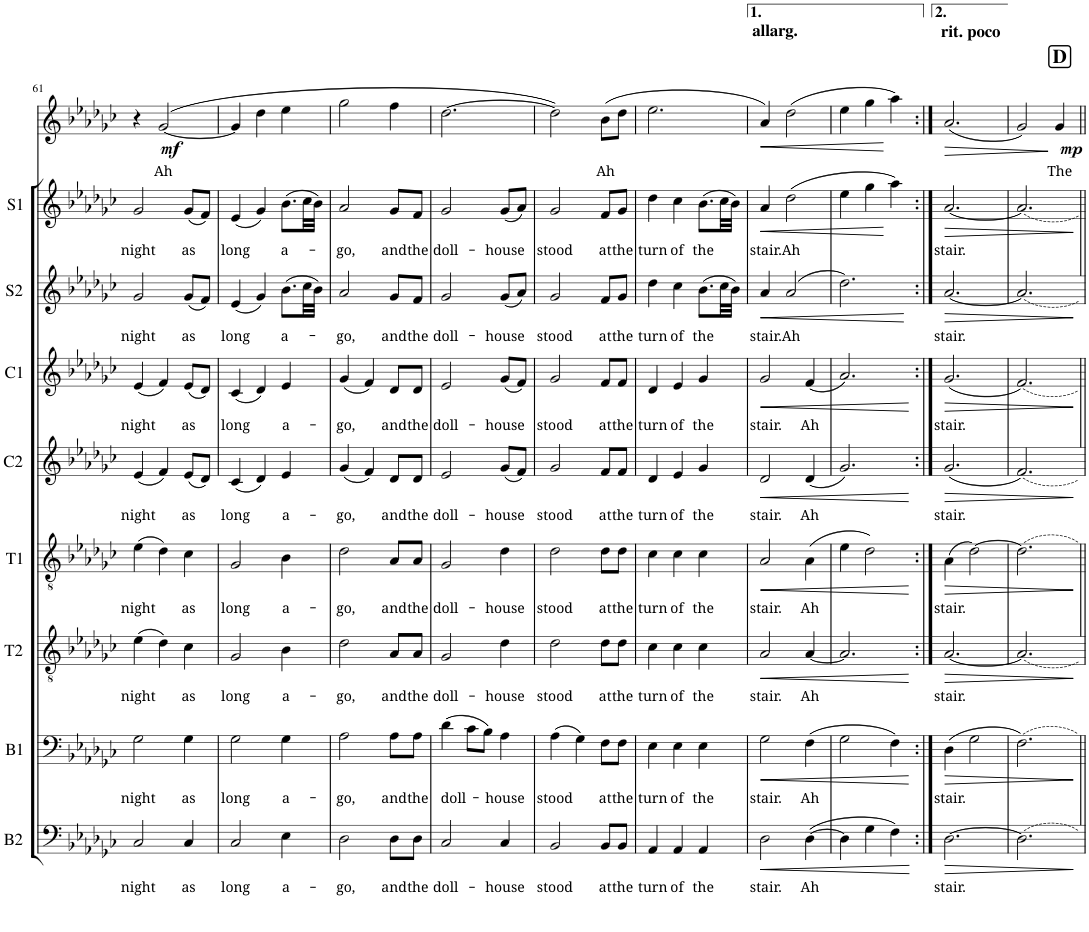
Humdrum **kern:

**kern	**text	**dynam	**kern	**text	**dynam	**kern	**text	**dynam	**kern	**text	**dynam	**kern	**text	**dynam	**kern	**text	**dynam	**kern	**text	**dynam	**kern	**text	**dynam	**kern	**text	**dynam
*part9	*part9	*part9	*part8	*part8	*part8	*part7	*part7	*part7	*part6	*part6	*part6	*part5	*part5	*part5	*part4	*part4	*part4	*part3	*part3	*part3	*part2	*part2	*part2	*part1	*part1	*part1
*staff9	*staff9	*staff9	*staff8	*staff8	*staff8	*staff7	*staff7	*staff7	*staff6	*staff6	*staff6	*staff5	*staff5	*staff5	*staff4	*staff4	*staff4	*staff3	*staff3	*staff3	*staff2	*staff2	*staff2	*staff1	*staff1	*staff1
*I"B2	*	*	*I"B1	*	*	*I"T2	*	*	*I"T1	*	*	*I"C2	*	*	*I"C1	*	*	*I"S2	*	*	*I"S1	*	*	*I"Solo	*	*
*I'B2	*	*	*I'B1	*	*	*I'T2	*	*	*I'T1	*	*	*I'C2	*	*	*I'C1	*	*	*I'S2	*	*	*I'S1	*	*	*	*	*
!!LO:PB:g=z
*clefF4	*	*	*clefF4	*	*	*clefGv2	*	*	*clefGv2	*	*	*clefG2	*	*	*clefG2	*	*	*clefG2	*	*	*clefG2	*	*	*clefG2	*	*
*	*	*	*	*	*	*	*	*	*	*	*	*	*	*	*	*	*	*Trd1c2	*	*	*Trd1c2	*	*	*Trd1c2	*	*
*k[b-e-a-d-g-c-]	*	*	*k[b-e-a-d-g-c-]	*	*	*k[b-e-a-d-g-c-]	*	*	*k[b-e-a-d-g-c-]	*	*	*k[b-e-a-d-g-c-]	*	*	*k[b-e-a-d-g-c-]	*	*	*k[b-e-a-d-g-c-]	*	*	*k[b-e-a-d-g-c-]	*	*	*k[b-e-a-d-g-c-]	*	*
*M3/4	*	*	*M3/4	*	*	*M3/4	*	*	*M3/4	*	*	*M3/4	*	*	*M3/4	*	*	*M3/4	*	*	*M3/4	*	*	*M3/4	*	*
=61	=61	=61	=61	=61	=61	=61	=61	=61	=61	=61	=61	=61	=61	=61	=61	=61	=61	=61	=61	=61	=61	=61	=61	=61	=61	=61
!	!LO:LY:b	!	!	!LO:LY:b	!	!	!LO:LY:b	!	!	!LO:LY:b	!	!	!LO:LY:b	!	!	!LO:LY:b	!	!	!LO:LY:b	!	!	!LO:LY:b	!	!	!	!
2C-/	night	.	2G-\	night	.	(4e-\	night	.	(4e-\	night	.	(4e-/	night	.	(4e-/	night	.	2g-/	night	.	2g-/	night	.	4r	.	.
!	!	!	!	!	!	!	!	!	!	!	!	!	!	!	!	!	!	!	!	!	!	!	!	!	!LO:LY:b	!LO:DY:b
.	.	.	.	.	.	4d-\)	.	.	4d-\)	.	.	4f/)	.	.	4f/)	.	.	.	.	.	.	.	.	([2g-/	Ah	mf
!	!LO:LY:b	!	!	!LO:LY:b	!	!	!LO:LY:b	!	!	!LO:LY:b	!	!	!LO:LY:b	!	!	!LO:LY:b	!	!	!LO:LY:b	!	!	!LO:LY:b	!	!	!	!
4C-/	as	.	4G-\	as	.	4c-\	as	.	4c-\	as	.	(8e-/L	as	.	(8e-/L	as	.	(8g-/L	as	.	(8g-/L	as	.	.	.	.
.	.	.	.	.	.	.	.	.	.	.	.	8d-/J)	.	.	8d-/J)	.	.	8f/J)	.	.	8f/J)	.	.	.	.	.
=62	=62	=62	=62	=62	=62	=62	=62	=62	=62	=62	=62	=62	=62	=62	=62	=62	=62	=62	=62	=62	=62	=62	=62	=62	=62	=62
!	!LO:LY:b	!	!	!LO:LY:b	!	!	!LO:LY:b	!	!	!LO:LY:b	!	!	!LO:LY:b	!	!	!LO:LY:b	!	!	!LO:LY:b	!	!	!LO:LY:b	!	!	!	!
2C-/	long	.	2G-\	long	.	2G-/	long	.	2G-/	long	.	(4c-/	long	.	(4c-/	long	.	(4e-/	long	.	(4e-/	long	.	4g-/]	.	.
.	.	.	.	.	.	.	.	.	.	.	.	4d-/)	.	.	4d-/)	.	.	4g-/)	.	.	4g-/)	.	.	4dd-\	.	.
!	!LO:LY:b	!	!	!LO:LY:b	!	!	!LO:LY:b	!	!	!LO:LY:b	!	!	!LO:LY:b	!	!	!LO:LY:b	!	!	!LO:LY:b	!	!	!LO:LY:b	!	!	!	!
4E-\	a-	.	4G-\	a-	.	4B-\	a-	.	4B-\	a-	.	4e-/	a-	.	4e-/	a-	.	(8.b-\L	a-	.	(8.b-\L	a-	.	4ee-\	.	.
.	.	.	.	.	.	.	.	.	.	.	.	.	.	.	.	.	.	32cc-\LL	.	.	32cc-\LL	.	.	.	.	.
.	.	.	.	.	.	.	.	.	.	.	.	.	.	.	.	.	.	32b-\JJJ)	.	.	32b-\JJJ)	.	.	.	.	.
=63	=63	=63	=63	=63	=63	=63	=63	=63	=63	=63	=63	=63	=63	=63	=63	=63	=63	=63	=63	=63	=63	=63	=63	=63	=63	=63
!	!LO:LY:b	!	!	!LO:LY:b	!	!	!LO:LY:b	!	!	!LO:LY:b	!	!	!LO:LY:b	!	!	!LO:LY:b	!	!	!LO:LY:b	!	!	!LO:LY:b	!	!	!	!
2D-\	-go,	.	2A-\	-go,	.	2d-\	-go,	.	2d-\	-go,	.	(4g-/	-go,	.	(4g-/	-go,	.	2a-/	-go,	.	2a-/	-go,	.	2gg-\	.	.
.	.	.	.	.	.	.	.	.	.	.	.	4f/)	.	.	4f/)	.	.	.	.	.	.	.	.	.	.	.
!	!LO:LY:b	!	!	!LO:LY:b	!	!	!LO:LY:b	!	!	!LO:LY:b	!	!	!LO:LY:b	!	!	!LO:LY:b	!	!	!LO:LY:b	!	!	!LO:LY:b	!	!	!	!
8D-\L	and	.	8A-\L	and	.	8A-/L	and	.	8A-/L	and	.	8d-/L	and	.	8d-/L	and	.	8g-/L	and	.	8g-/L	and	.	4ff\	.	.
!	!LO:LY:b	!	!	!LO:LY:b	!	!	!LO:LY:b	!	!	!LO:LY:b	!	!	!LO:LY:b	!	!	!LO:LY:b	!	!	!LO:LY:b	!	!	!LO:LY:b	!	!	!	!
8D-\J	the	.	8A-\J	the	.	8A-/J	the	.	8A-/J	the	.	8d-/J	the	.	8d-/J	the	.	8f/J	the	.	8f/J	the	.	.	.	.
=64	=64	=64	=64	=64	=64	=64	=64	=64	=64	=64	=64	=64	=64	=64	=64	=64	=64	=64	=64	=64	=64	=64	=64	=64	=64	=64
!	!LO:LY:b	!	!	!LO:LY:b	!	!	!LO:LY:b	!	!	!LO:LY:b	!	!	!LO:LY:b	!	!	!LO:LY:b	!	!	!LO:LY:b	!	!	!LO:LY:b	!	!	!	!
2C-/	doll-	.	(4d-\	doll-	.	2G-/	doll-	.	2G-/	doll-	.	2e-/	doll-	.	2e-/	doll-	.	2g-/	doll-	.	2g-/	doll-	.	[2.dd-\	.	.
.	.	.	8c-\L	.	.	.	.	.	.	.	.	.	.	.	.	.	.	.	.	.	.	.	.	.	.	.
.	.	.	8B-\J)	.	.	.	.	.	.	.	.	.	.	.	.	.	.	.	.	.	.	.	.	.	.	.
!	!LO:LY:b	!	!	!LO:LY:b	!	!	!LO:LY:b	!	!	!LO:LY:b	!	!	!LO:LY:b	!	!	!LO:LY:b	!	!	!LO:LY:b	!	!	!LO:LY:b	!	!	!	!
4C-/	-house	.	4A-\	-house	.	4d-\	-house	.	4d-\	-house	.	(8g-/L	-house	.	(8g-/L	-house	.	(8g-/L	-house	.	(8g-/L	-house	.	.	.	.
.	.	.	.	.	.	.	.	.	.	.	.	8f/J)	.	.	8f/J)	.	.	8a-/J)	.	.	8a-/J)	.	.	.	.	.
=65	=65	=65	=65	=65	=65	=65	=65	=65	=65	=65	=65	=65	=65	=65	=65	=65	=65	=65	=65	=65	=65	=65	=65	=65	=65	=65
!	!LO:LY:b	!	!	!LO:LY:b	!	!	!LO:LY:b	!	!	!LO:LY:b	!	!	!LO:LY:b	!	!	!LO:LY:b	!	!	!LO:LY:b	!	!	!LO:LY:b	!	!	!	!
2BB-/	stood	.	(4A-\	stood	.	2d-\	stood	.	2d-\	stood	.	2g-/	stood	.	2g-/	stood	.	2g-/	stood	.	2g-/	stood	.	2dd-\])	.	.
.	.	.	4G-\)	.	.	.	.	.	.	.	.	.	.	.	.	.	.	.	.	.	.	.	.	.	.	.
!	!LO:LY:b	!	!	!LO:LY:b	!	!	!LO:LY:b	!	!	!LO:LY:b	!	!	!LO:LY:b	!	!	!LO:LY:b	!	!	!LO:LY:b	!	!	!LO:LY:b	!	!	!LO:LY:b	!
8BB-/L	at	.	8F\L	at	.	8d-\L	at	.	8d-\L	at	.	8f/L	at	.	8f/L	at	.	8f/L	at	.	8f/L	at	.	(8b-\L	Ah	.
!	!LO:LY:b	!	!	!LO:LY:b	!	!	!LO:LY:b	!	!	!LO:LY:b	!	!	!LO:LY:b	!	!	!LO:LY:b	!	!	!LO:LY:b	!	!	!LO:LY:b	!	!	!	!
8BB-/J	the	.	8F\J	the	.	8d-\J	the	.	8d-\J	the	.	8f/J	the	.	8f/J	the	.	8g-/J	the	.	8g-/J	the	.	8dd-\J	.	.
=66	=66	=66	=66	=66	=66	=66	=66	=66	=66	=66	=66	=66	=66	=66	=66	=66	=66	=66	=66	=66	=66	=66	=66	=66	=66	=66
!	!LO:LY:b	!	!	!LO:LY:b	!	!	!LO:LY:b	!	!	!LO:LY:b	!	!	!LO:LY:b	!	!	!LO:LY:b	!	!	!LO:LY:b	!	!	!LO:LY:b	!	!	!	!
4AA-/	turn	.	4E-\	turn	.	4c-\	turn	.	4c-\	turn	.	4d-/	turn	.	4d-/	turn	.	4dd-\	turn	.	4dd-\	turn	.	2.ee-\	.	.
!	!LO:LY:b	!	!	!LO:LY:b	!	!	!LO:LY:b	!	!	!LO:LY:b	!	!	!LO:LY:b	!	!	!LO:LY:b	!	!	!LO:LY:b	!	!	!LO:LY:b	!	!	!	!
4AA-/	of	.	4E-\	of	.	4c-\	of	.	4c-\	of	.	4e-/	of	.	4e-/	of	.	4cc-\	of	.	4cc-\	of	.	.	.	.
!	!LO:LY:b	!	!	!LO:LY:b	!	!	!LO:LY:b	!	!	!LO:LY:b	!	!	!LO:LY:b	!	!	!LO:LY:b	!	!	!LO:LY:b	!	!	!LO:LY:b	!	!	!	!
4AA-/	the	.	4E-\	the	.	4c-\	the	.	4c-\	the	.	4g-/	the	.	4g-/	the	.	(8.b-\L	the	.	(8.b-\L	the	.	.	.	.
.	.	.	.	.	.	.	.	.	.	.	.	.	.	.	.	.	.	32cc-\LL	.	.	32cc-\LL	.	.	.	.	.
.	.	.	.	.	.	.	.	.	.	.	.	.	.	.	.	.	.	32b-\JJJ)	.	.	32b-\JJJ)	.	.	.	.	.
=67	=67	=67	=67	=67	=67	=67	=67	=67	=67	=67	=67	=67	=67	=67	=67	=67	=67	=67	=67	=67	=67	=67	=67	=67	=67	=67
!	!	!	!	!	!	!	!	!	!	!	!	!	!	!	!	!	!	!	!	!	!	!	!	!LO:TX:a:B:t=allarg.	!	!
!	!LO:LY:b	!LO:HP:b	!	!LO:LY:b	!LO:HP:b	!	!LO:LY:b	!LO:HP:b	!	!LO:LY:b	!LO:HP:b	!	!LO:LY:b	!LO:HP:b	!	!LO:LY:b	!LO:HP:b	!	!LO:LY:b	!LO:HP:b	!	!LO:LY:b	!LO:HP:b	!	!	!LO:HP:b
2D-\	stair.	<	2G-\	stair.	<	2A-/	stair.	<	2A-/	stair.	<	2d-/	stair.	<	2g-/	stair.	<	4a-/	stair.	<	4a-/	stair.	<	4a-/)	.	<
!	!	!	!	!	!	!	!	!	!	!	!	!	!	!	!	!	!	!	!LO:LY:b	!	!	!LO:LY:b	!	!	!	!
.	.	.	.	.	.	.	.	.	.	.	.	.	.	.	.	.	.	(2a-/	Ah	.	(2dd-\	Ah	.	(2dd-\	.	.
!	!LO:LY:b	!	!	!LO:LY:b	!	!	!LO:LY:b	!	!	!LO:LY:b	!	!	!LO:LY:b	!	!	!LO:LY:b	!	!	!	!	!	!	!	!	!	!
([4D-\	Ah	.	(4F\	Ah	.	[4A-/	Ah	.	(4A-\	Ah	.	(4d-/	Ah	.	(4f/	Ah	.	.	.	.	.	.	.	.	.	.
=68	=68	=68	=68	=68	=68	=68	=68	=68	=68	=68	=68	=68	=68	=68	=68	=68	=68	=68	=68	=68	=68	=68	=68	=68	=68	=68
4D-\]	.	.	2G-\	.	.	2.A-/]	.	.	4e-\	.	.	2.g-/)	.	.	2.a-/)	.	.	2.dd-\)	.	.	4ee-\	.	.	4ee-\	.	.
4G-\	.	.	.	.	.	.	.	.	2d-\)	.	.	.	.	.	.	.	.	.	.	.	4gg-\	.	.	4gg-\	.	.
4F\)	.	.	4F\)	.	.	.	.	.	.	.	.	.	.	.	.	.	.	.	.	.	4aa-\)	.	[	4aa-\)	.	[
.	.	[	.	.	[	.	.	[	.	.	[	.	.	[	.	.	[	.	.	[	.	.	.	.	.	.
=69:|!	=69:|!	=69:|!	=69:|!	=69:|!	=69:|!	=69:|!	=69:|!	=69:|!	=69:|!	=69:|!	=69:|!	=69:|!	=69:|!	=69:|!	=69:|!	=69:|!	=69:|!	=69:|!	=69:|!	=69:|!	=69:|!	=69:|!	=69:|!	=69:|!	=69:|!	=69:|!
!	!	!	!	!	!	!	!	!	!	!	!	!	!	!	!	!	!	!	!	!	!	!	!	!LO:TX:a:B:t=rit. poco	!	!
!	!LO:LY:b	!LO:HP:b	!	!LO:LY:b	!LO:HP:b	!	!LO:LY:b	!LO:HP:b	!	!LO:LY:b	!LO:HP:b	!	!LO:LY:b	!LO:HP:b	!	!LO:LY:b	!LO:HP:b	!	!LO:LY:b	!LO:HP:b	!	!LO:LY:b	!LO:HP:b	!	!	!LO:HP:b
[2.D-\	stair.	>	(4D-\	stair.	>	[2.A-/	stair.	>	(4A-\	stair.	>	(2.g-/	stair.	>	(2.g-/	stair.	>	[2.a-/	stair.	>	[2.a-/	stair.	>	(2.a-/	.	>
.	.	.	2G-\	.	.	.	.	.	[2d-\)	.	.	.	.	.	.	.	.	.	.	.	.	.	.	.	.	.
!!LO:REH:place=s1:a:B:cj:fs=14:t=D:qo=2
=70	=70	=70	=70	=70	=70	=70	=70	=70	=70	=70	=70	=70	=70	=70	=70	=70	=70	=70	=70	=70	=70	=70	=70	=70	=70	=70
2.D-\]	.	.	2.F\)	.	.	2.A-/]	.	.	2.d-\]	.	.	2.f/)	.	.	2.f/)	.	.	2.a-/]	.	.	2.a-/]	.	.	2g-/)	.	.
!	!	!	!	!	!	!	!	!	!	!	!	!	!	!	!	!	!	!	!	!	!	!	!	!	!LO:LY:b	!LO:DY:n=1:b
.	.	.	.	.	.	.	.	.	.	.	.	.	.	.	.	.	.	.	.	.	.	.	.	4g-/	The	] mp
.	.	]	.	.	]	.	.	]	.	.	]	.	.	]	.	.	]	.	.	]	.	.	]	.	.	.
=||	=||	=||	=||	=||	=||	=||	=||	=||	=||	=||	=||	=||	=||	=||	=||	=||	=||	=||	=||	=||	=||	=||	=||	=||	=||	=||
*-	*-	*-	*-	*-	*-	*-	*-	*-	*-	*-	*-	*-	*-	*-	*-	*-	*-	*-	*-	*-	*-	*-	*-	*-	*-	*-
